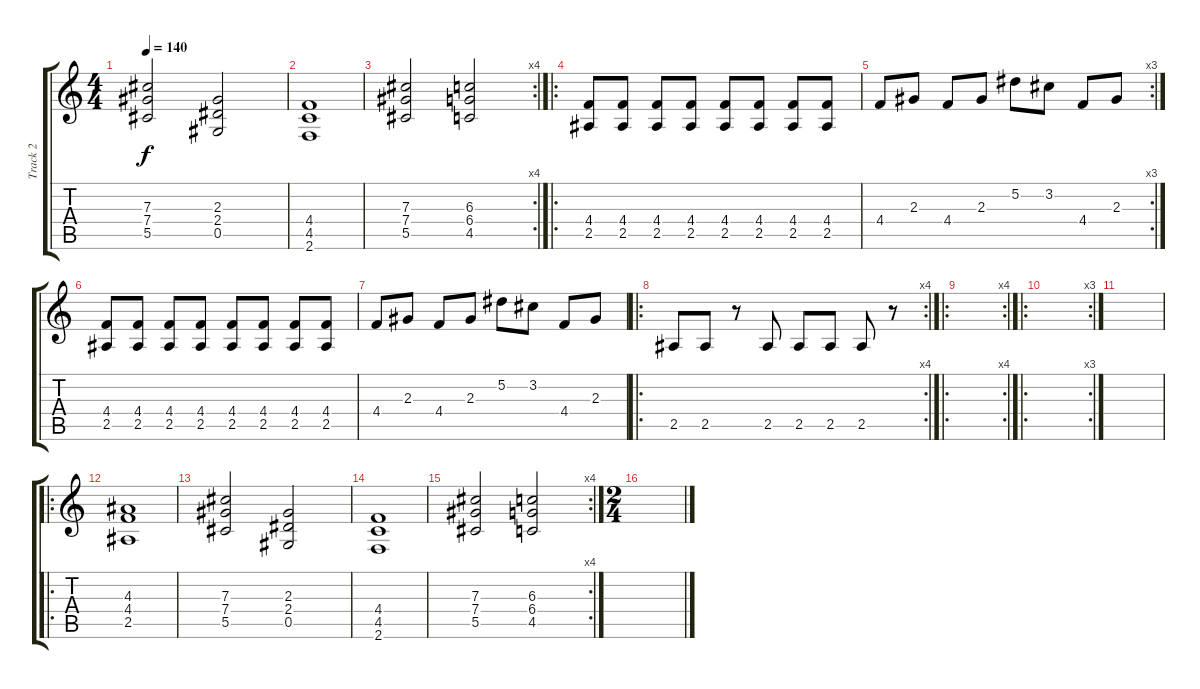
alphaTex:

\track ("Track 2" "Track 2") {instrument overdrivenguitar}
\staff {score tabs}
\tuning (Eb4 Bb3 Gb3 Db3 Ab2 Eb2) {hide}
\ts (4 4)
\tempo 140
\clef g2
\ks c
(7.3 7.4 5.5).2{dy f} (2.3 2.4 0.5).2 |
(4.4 4.5 2.6).1 |
\rc 4
(7.3 7.4 5.5).2 (6.3 6.4 4.5).2 |
\ro
(4.4 2.5).8 (4.4 2.5).8 (4.4 2.5).8 (4.4 2.5).8 (4.4 2.5).8 (4.4 2.5).8 (4.4 2.5).8 (4.4 2.5).8 |
\rc 3
4.4.8 2.3.8 4.4.8 2.3.8 5.2.8 3.2.8 4.4.8 2.3.8 |
(4.4 2.5).8 (4.4 2.5).8 (4.4 2.5).8 (4.4 2.5).8 (4.4 2.5).8 (4.4 2.5).8 (4.4 2.5).8 (4.4 2.5).8 |
4.4.8 2.3.8 4.4.8 2.3.8 5.2.8 3.2.8 4.4.8 2.3.8 |
\ro
\rc 4
2.5.8 2.5.8 r.8 2.5.8 2.5.8 2.5.8 2.5.8 r.8 |
\ro
\rc 4
|
\ro
\rc 3
|
|
\ro
(4.3 4.4 2.5).1 |
(7.3 7.4 5.5).2 (2.3 2.4 0.5).2 |
(4.4 4.5 2.6).1 |
\rc 4
(7.3 7.4 5.5).2 (6.3 6.4 4.5).2 |
\ts (2 4)
